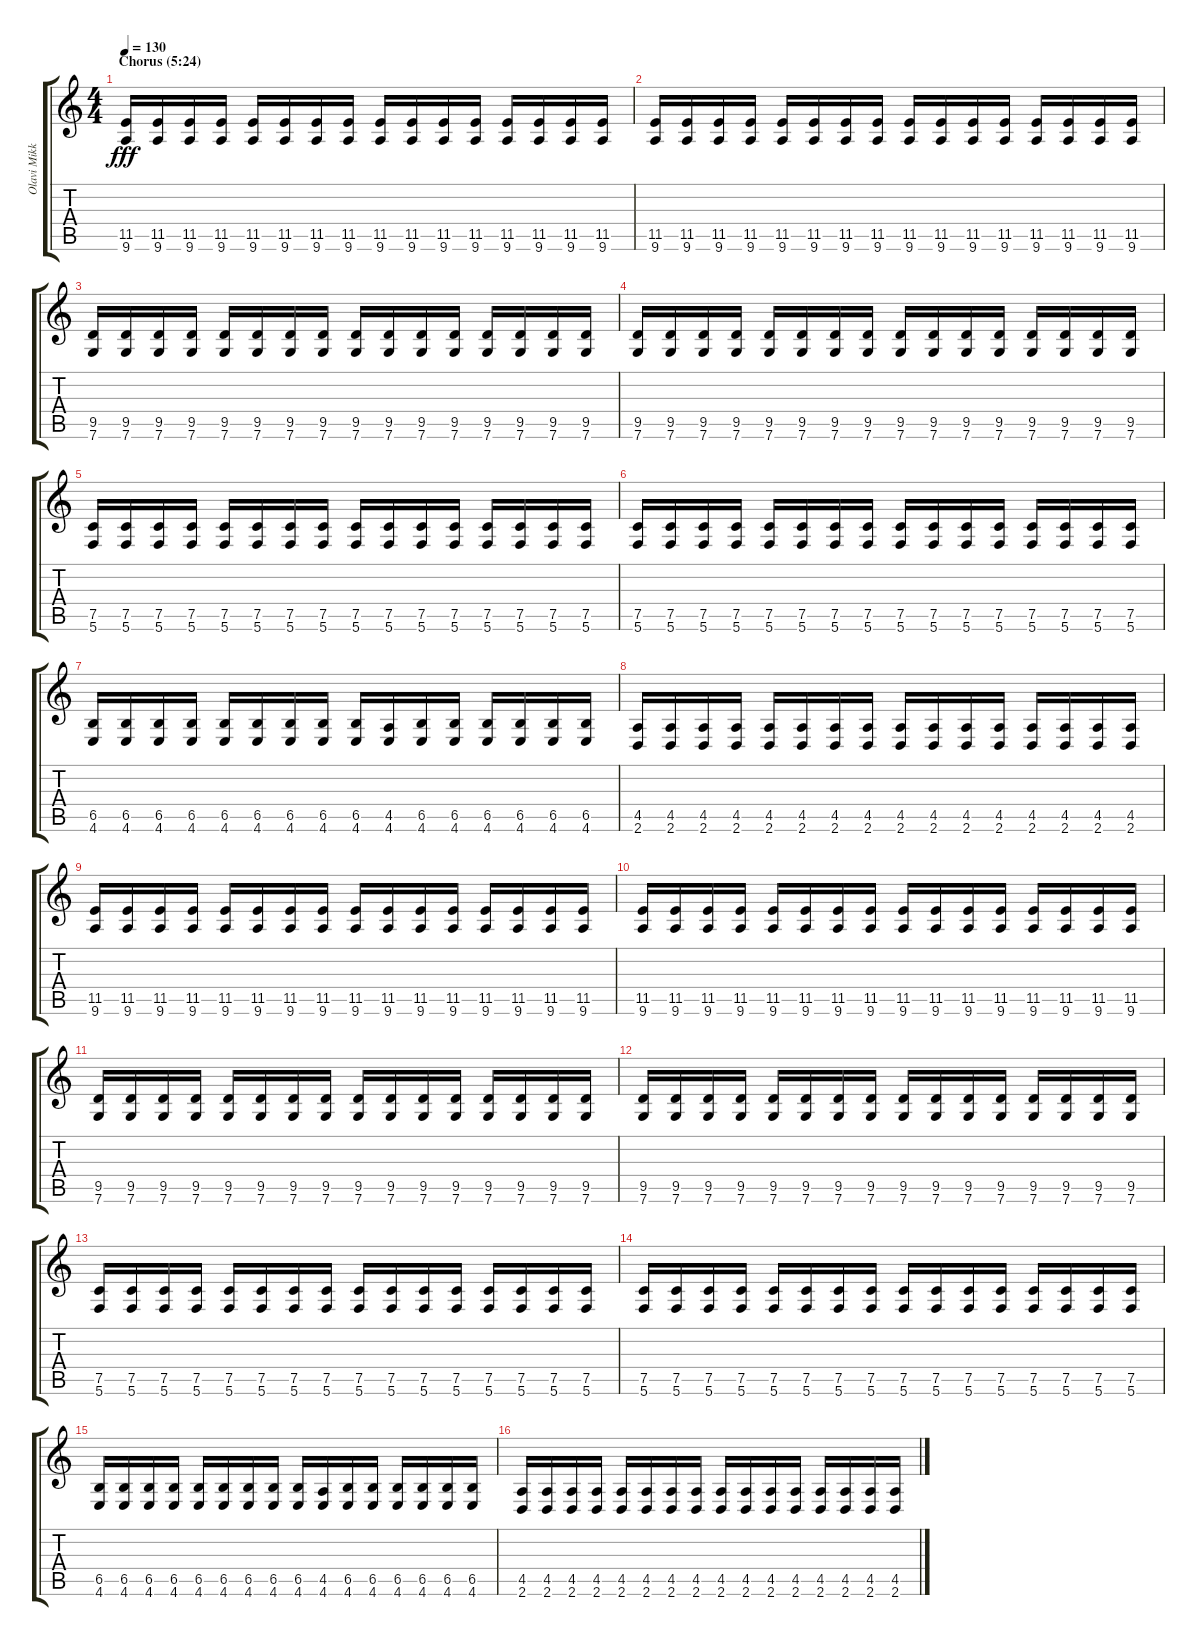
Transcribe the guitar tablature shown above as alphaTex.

\track ("Olavi Mikkonen 2" "Olavi Mikk") {instrument distortionguitar}
\staff {score tabs}
\tuning (C4 G3 Eb3 Bb2 F2 C2) {hide}
\ts (4 4)
\section ("" "Chorus (5:24)")
\tempo 130
\clef g2
\ks c
(11.5 9.6).16{dy fff} (11.5 9.6).16 (11.5 9.6).16 (11.5 9.6).16 (11.5 9.6).16 (11.5 9.6).16 (11.5 9.6).16 (11.5 9.6).16 (11.5 9.6).16 (11.5 9.6).16 (11.5 9.6).16 (11.5 9.6).16 (11.5 9.6).16 (11.5 9.6).16 (11.5 9.6).16 (11.5 9.6).16 |
(11.5 9.6).16 (11.5 9.6).16 (11.5 9.6).16 (11.5 9.6).16 (11.5 9.6).16 (11.5 9.6).16 (11.5 9.6).16 (11.5 9.6).16 (11.5 9.6).16 (11.5 9.6).16 (11.5 9.6).16 (11.5 9.6).16 (11.5 9.6).16 (11.5 9.6).16 (11.5 9.6).16 (11.5 9.6).16 |
(9.5 7.6).16 (9.5 7.6).16 (9.5 7.6).16 (9.5 7.6).16 (9.5 7.6).16 (9.5 7.6).16 (9.5 7.6).16 (9.5 7.6).16 (9.5 7.6).16 (9.5 7.6).16 (9.5 7.6).16 (9.5 7.6).16 (9.5 7.6).16 (9.5 7.6).16 (9.5 7.6).16 (9.5 7.6).16 |
(9.5 7.6).16 (9.5 7.6).16 (9.5 7.6).16 (9.5 7.6).16 (9.5 7.6).16 (9.5 7.6).16 (9.5 7.6).16 (9.5 7.6).16 (9.5 7.6).16 (9.5 7.6).16 (9.5 7.6).16 (9.5 7.6).16 (9.5 7.6).16 (9.5 7.6).16 (9.5 7.6).16 (9.5 7.6).16 |
(7.5 5.6).16 (7.5 5.6).16 (7.5 5.6).16 (7.5 5.6).16 (7.5 5.6).16 (7.5 5.6).16 (7.5 5.6).16 (7.5 5.6).16 (7.5 5.6).16 (7.5 5.6).16 (7.5 5.6).16 (7.5 5.6).16 (7.5 5.6).16 (7.5 5.6).16 (7.5 5.6).16 (7.5 5.6).16 |
(7.5 5.6).16 (7.5 5.6).16 (7.5 5.6).16 (7.5 5.6).16 (7.5 5.6).16 (7.5 5.6).16 (7.5 5.6).16 (7.5 5.6).16 (7.5 5.6).16 (7.5 5.6).16 (7.5 5.6).16 (7.5 5.6).16 (7.5 5.6).16 (7.5 5.6).16 (7.5 5.6).16 (7.5 5.6).16 |
(6.5 4.6).16 (6.5 4.6).16 (6.5 4.6).16 (6.5 4.6).16 (6.5 4.6).16 (6.5 4.6).16 (6.5 4.6).16 (6.5 4.6).16 (6.5 4.6).16 (4.5 4.6).16 (6.5 4.6).16 (6.5 4.6).16 (6.5 4.6).16 (6.5 4.6).16 (6.5 4.6).16 (6.5 4.6).16 |
(4.5 2.6).16 (4.5 2.6).16 (4.5 2.6).16 (4.5 2.6).16 (4.5 2.6).16 (4.5 2.6).16 (4.5 2.6).16 (4.5 2.6).16 (4.5 2.6).16 (4.5 2.6).16 (4.5 2.6).16 (4.5 2.6).16 (4.5 2.6).16 (4.5 2.6).16 (4.5 2.6).16 (4.5 2.6).16 |
(11.5 9.6).16 (11.5 9.6).16 (11.5 9.6).16 (11.5 9.6).16 (11.5 9.6).16 (11.5 9.6).16 (11.5 9.6).16 (11.5 9.6).16 (11.5 9.6).16 (11.5 9.6).16 (11.5 9.6).16 (11.5 9.6).16 (11.5 9.6).16 (11.5 9.6).16 (11.5 9.6).16 (11.5 9.6).16 |
(11.5 9.6).16 (11.5 9.6).16 (11.5 9.6).16 (11.5 9.6).16 (11.5 9.6).16 (11.5 9.6).16 (11.5 9.6).16 (11.5 9.6).16 (11.5 9.6).16 (11.5 9.6).16 (11.5 9.6).16 (11.5 9.6).16 (11.5 9.6).16 (11.5 9.6).16 (11.5 9.6).16 (11.5 9.6).16 |
(9.5 7.6).16 (9.5 7.6).16 (9.5 7.6).16 (9.5 7.6).16 (9.5 7.6).16 (9.5 7.6).16 (9.5 7.6).16 (9.5 7.6).16 (9.5 7.6).16 (9.5 7.6).16 (9.5 7.6).16 (9.5 7.6).16 (9.5 7.6).16 (9.5 7.6).16 (9.5 7.6).16 (9.5 7.6).16 |
(9.5 7.6).16 (9.5 7.6).16 (9.5 7.6).16 (9.5 7.6).16 (9.5 7.6).16 (9.5 7.6).16 (9.5 7.6).16 (9.5 7.6).16 (9.5 7.6).16 (9.5 7.6).16 (9.5 7.6).16 (9.5 7.6).16 (9.5 7.6).16 (9.5 7.6).16 (9.5 7.6).16 (9.5 7.6).16 |
(7.5 5.6).16 (7.5 5.6).16 (7.5 5.6).16 (7.5 5.6).16 (7.5 5.6).16 (7.5 5.6).16 (7.5 5.6).16 (7.5 5.6).16 (7.5 5.6).16 (7.5 5.6).16 (7.5 5.6).16 (7.5 5.6).16 (7.5 5.6).16 (7.5 5.6).16 (7.5 5.6).16 (7.5 5.6).16 |
(7.5 5.6).16 (7.5 5.6).16 (7.5 5.6).16 (7.5 5.6).16 (7.5 5.6).16 (7.5 5.6).16 (7.5 5.6).16 (7.5 5.6).16 (7.5 5.6).16 (7.5 5.6).16 (7.5 5.6).16 (7.5 5.6).16 (7.5 5.6).16 (7.5 5.6).16 (7.5 5.6).16 (7.5 5.6).16 |
(6.5 4.6).16 (6.5 4.6).16 (6.5 4.6).16 (6.5 4.6).16 (6.5 4.6).16 (6.5 4.6).16 (6.5 4.6).16 (6.5 4.6).16 (6.5 4.6).16 (4.5 4.6).16 (6.5 4.6).16 (6.5 4.6).16 (6.5 4.6).16 (6.5 4.6).16 (6.5 4.6).16 (6.5 4.6).16 |
(4.5 2.6).16 (4.5 2.6).16 (4.5 2.6).16 (4.5 2.6).16 (4.5 2.6).16 (4.5 2.6).16 (4.5 2.6).16 (4.5 2.6).16 (4.5 2.6).16 (4.5 2.6).16 (4.5 2.6).16 (4.5 2.6).16 (4.5 2.6).16 (4.5 2.6).16 (4.5 2.6).16 (4.5 2.6).16
